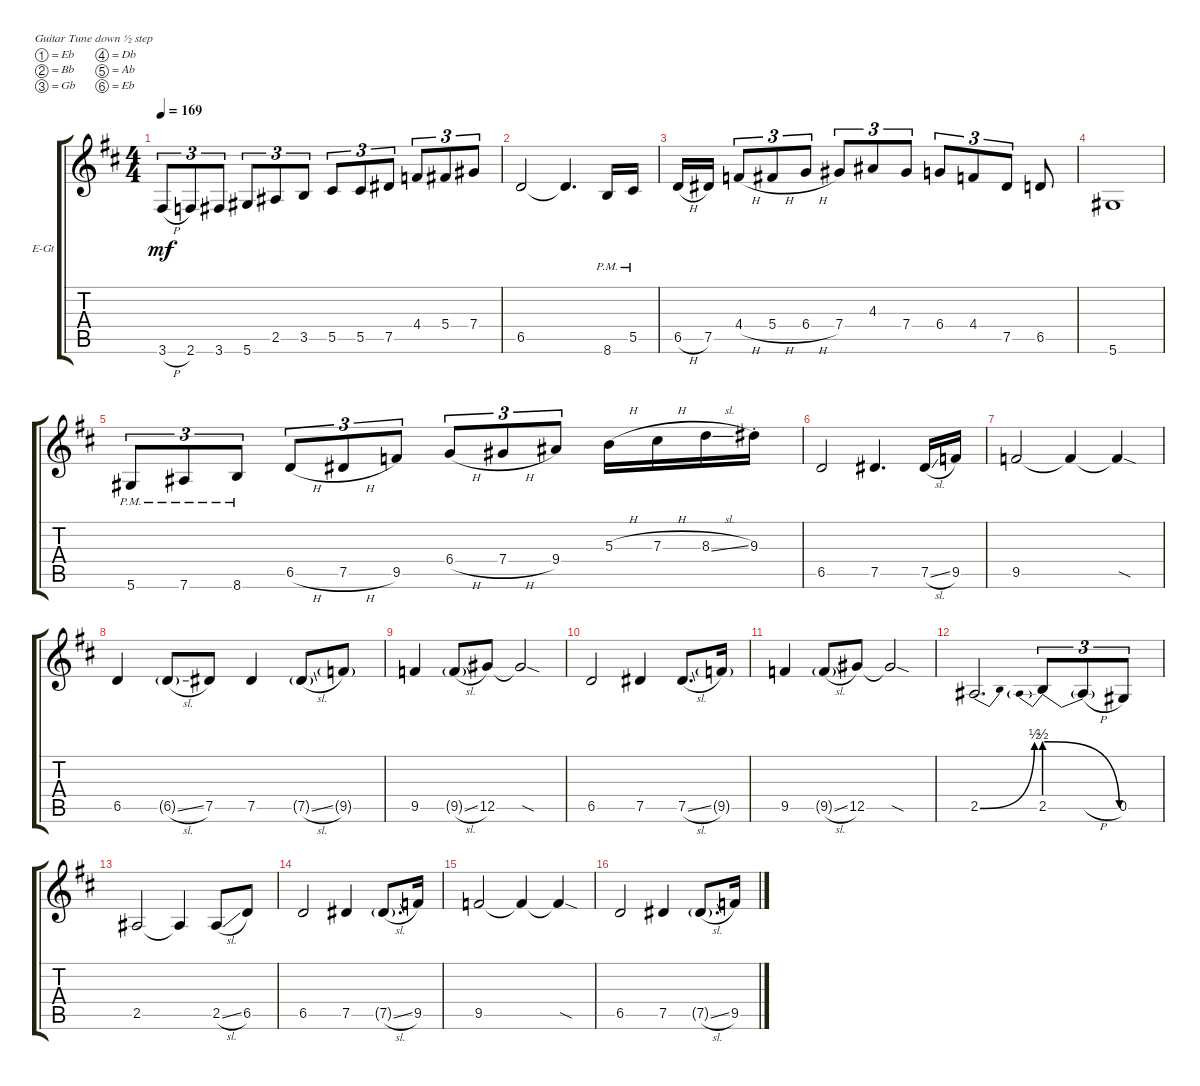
\defaultSystemsLayout 4
\bracketExtendMode groupsimilarinstruments
\firstSystemTrackNameOrientation horizontal
\otherSystemsTrackNameOrientation horizontal
\track ("Electric Guitar (Manuel Legarda)" "E-Gt") {instrument distortionguitar}
\staff {score tabs}
\tuning (Eb4 Bb3 Gb3 Db3 Ab2 Eb2)
\ts (4 4)
\tempo 169
\clef g2
\ks bminor
3.6{h}.8{tu (3 2) dy mf} 2.6.8{tu (3 2)} 3.6.8{tu (3 2)} 5.6.8{tu (3 2)} 2.5.8{tu (3 2)} 3.5.8{tu (3 2)} 5.5.8{tu (3 2)} 5.5.8{tu (3 2)} 7.5.8{tu (3 2)} 4.4.8{tu (3 2)} 5.4.8{tu (3 2)} 7.4.8{tu (3 2)} |
6.5.2 6.5{t}.4{d} 8.6{pm}.16 5.5{pm}.16 |
6.5{h}.16 7.5.16 4.4{h}.8{tu (3 2)} 5.4{h}.8{tu (3 2)} 6.4{h}.8{tu (3 2)} 7.4.8{tu (3 2)} 4.3.8{tu (3 2)} 7.4.8{tu (3 2)} 6.4.8{tu (3 2)} 4.4.8{tu (3 2)} 7.5.8{tu (3 2)} 6.5.8 |
5.6.1 |
5.6{pm}.8{tu (3 2)} 7.6{pm}.8{tu (3 2)} 8.6{pm}.8{tu (3 2)} 6.5{h}.8{tu (3 2)} 7.5{h}.8{tu (3 2)} 9.5.8{tu (3 2)} 6.4{h}.8{tu (3 2)} 7.4{h}.8{tu (3 2)} 9.4.8{tu (3 2)} 5.3{h}.16 7.3{h}.16 8.3{sl}.16 9.3{st}.16 |
6.5.2 7.5.4{d} 7.5{sl}.16 9.5.16 |
9.5.2 9.5{t}.4 9.5{sod t}.4 |
6.5.4 6.5{sl g}.8 7.5.8 7.5.4 7.5{sl g}.8 9.5{g}.8 |
9.5.4 9.5{sl g}.8 12.5.8 12.5{sod t}.2 |
6.5.2 7.5.4 7.5{sl}.8{d} 9.5{g}.16 |
9.5.4 9.5{sl g}.8 12.5.8 12.5{sod t}.2 |
2.5{be (bend 0 0 29.4 2)}.2{d} 2.5{be (prebendrelease 0 2 15 0)}.8{tu (3 2)} 2.5{h t}.8{tu (3 2)} 0.5.8{tu (3 2)} |
2.5.2 2.5{t}.4 2.5{sl}.8 6.5.8 |
6.5.2 7.5.4 7.5{sl g}.8{d} 9.5.16 |
9.5.2 9.5{t}.4 9.5{sod t}.4 |
6.5.2 7.5.4 7.5{sl g}.8{d} 9.5.16
